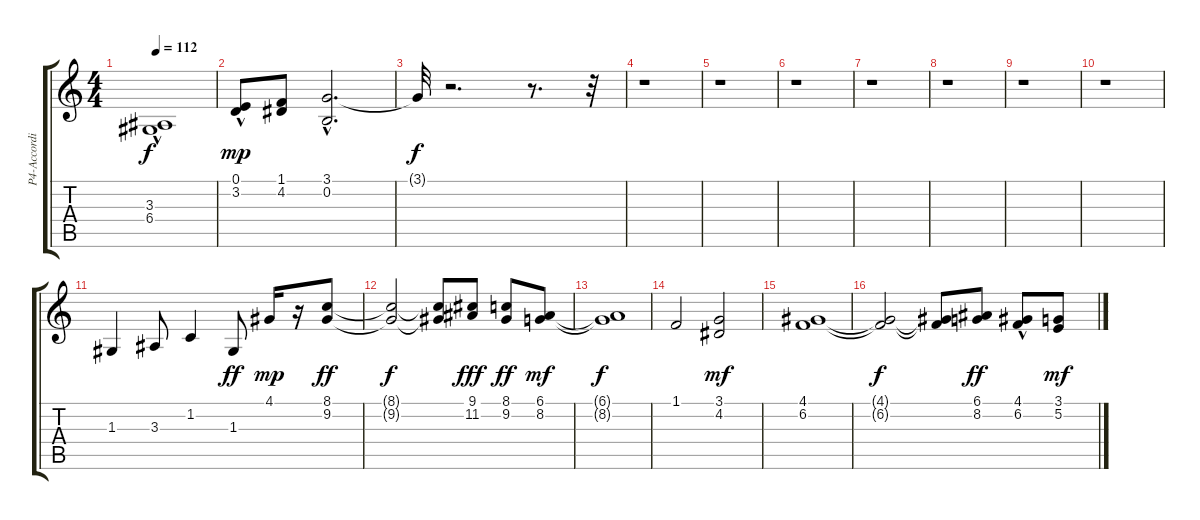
\track ("P4-Accordion" "P4-Accordi") {instrument accordion}
\staff {score tabs}
\tuning (E4 B3 G3 D3 A2 E2) {hide}
\ts (4 4)
\tempo 112
\clef g2
\ks c
(3.3{t} 6.4{hac t}).1{dy f} |
(0.1{hac} 3.2).8{dy mp volume 8} (1.1 4.2).8 (3.1{hac} 0.2).2{d volume 9} |
3.1{t}.32{dy f} r.2{d} r.8{d} r.32 |
r.1 |
r.1 |
r.1 |
r.1 |
r.1 |
r.1 |
r.1 |
1.3.4{volume 13} 3.3.8{volume 11} 1.2.4{volume 12} 1.3.8{dy ff volume 13} 4.1.16{dy mp volume 11} r.16 (8.1 9.2).8{dy ff volume 11} |
(8.1{t} 9.2{t}).2{dy f} (8.1{t} 9.2{t}).8 (9.1 11.2).8{dy fff volume 16} (8.1 9.2).8{dy ff} (6.1 8.2).8{dy mf} |
(6.1{t} 8.2{t}).1{dy f} |
1.1.2{volume 13} (3.1 4.2).2{dy mf} |
(4.1 6.2).1 |
(4.1{t} 6.2{t}).2{dy f} (4.1{t} 6.2{t}).8 (6.1 8.2).8{dy ff volume 15} (4.1 6.2{hac}).8{volume 16} (3.1 5.2).8{dy mf}
